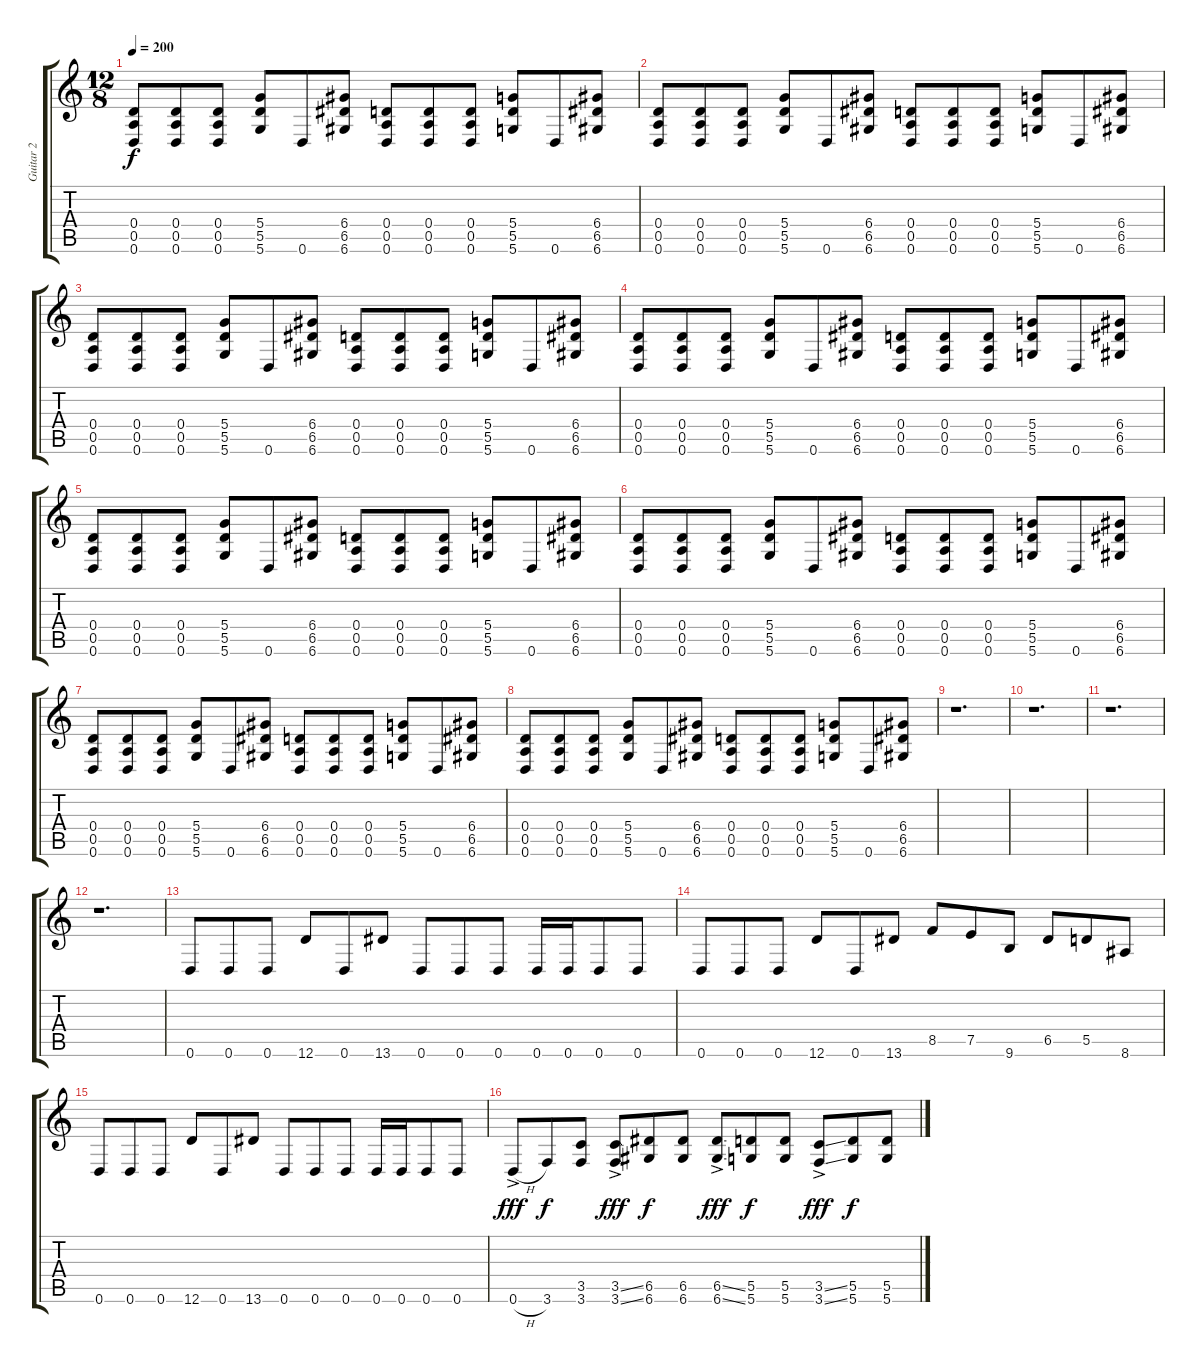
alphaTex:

\track ("Guitar 2" "Guitar 2") {instrument distortionguitar}
\staff {score tabs}
\tuning (E4 B3 G3 D3 A2 D2) {hide}
\ts (12 8)
\tempo 200
\clef g2
\ks c
(0.4 0.5 0.6).8{dy f} (0.4 0.5 0.6).8 (0.4 0.5 0.6).8 (5.4 5.5 5.6).8 0.6.8 (6.4 6.5 6.6).8 (0.4 0.5 0.6).8 (0.4 0.5 0.6).8 (0.4 0.5 0.6).8 (5.4 5.5 5.6).8 0.6.8 (6.4 6.5 6.6).8 |
(0.4 0.5 0.6).8 (0.4 0.5 0.6).8 (0.4 0.5 0.6).8 (5.4 5.5 5.6).8 0.6.8 (6.4 6.5 6.6).8 (0.4 0.5 0.6).8 (0.4 0.5 0.6).8 (0.4 0.5 0.6).8 (5.4 5.5 5.6).8 0.6.8 (6.4 6.5 6.6).8 |
(0.4 0.5 0.6).8 (0.4 0.5 0.6).8 (0.4 0.5 0.6).8 (5.4 5.5 5.6).8 0.6.8 (6.4 6.5 6.6).8 (0.4 0.5 0.6).8 (0.4 0.5 0.6).8 (0.4 0.5 0.6).8 (5.4 5.5 5.6).8 0.6.8 (6.4 6.5 6.6).8 |
(0.4 0.5 0.6).8 (0.4 0.5 0.6).8 (0.4 0.5 0.6).8 (5.4 5.5 5.6).8 0.6.8 (6.4 6.5 6.6).8 (0.4 0.5 0.6).8 (0.4 0.5 0.6).8 (0.4 0.5 0.6).8 (5.4 5.5 5.6).8 0.6.8 (6.4 6.5 6.6).8 |
(0.4 0.5 0.6).8 (0.4 0.5 0.6).8 (0.4 0.5 0.6).8 (5.4 5.5 5.6).8 0.6.8 (6.4 6.5 6.6).8 (0.4 0.5 0.6).8 (0.4 0.5 0.6).8 (0.4 0.5 0.6).8 (5.4 5.5 5.6).8 0.6.8 (6.4 6.5 6.6).8 |
(0.4 0.5 0.6).8 (0.4 0.5 0.6).8 (0.4 0.5 0.6).8 (5.4 5.5 5.6).8 0.6.8 (6.4 6.5 6.6).8 (0.4 0.5 0.6).8 (0.4 0.5 0.6).8 (0.4 0.5 0.6).8 (5.4 5.5 5.6).8 0.6.8 (6.4 6.5 6.6).8 |
(0.4 0.5 0.6).8 (0.4 0.5 0.6).8 (0.4 0.5 0.6).8 (5.4 5.5 5.6).8 0.6.8 (6.4 6.5 6.6).8 (0.4 0.5 0.6).8 (0.4 0.5 0.6).8 (0.4 0.5 0.6).8 (5.4 5.5 5.6).8 0.6.8 (6.4 6.5 6.6).8 |
(0.4 0.5 0.6).8 (0.4 0.5 0.6).8 (0.4 0.5 0.6).8 (5.4 5.5 5.6).8 0.6.8 (6.4 6.5 6.6).8 (0.4 0.5 0.6).8 (0.4 0.5 0.6).8 (0.4 0.5 0.6).8 (5.4 5.5 5.6).8 0.6.8 (6.4 6.5 6.6).8 |
r.1{d} |
r.1{d} |
r.1{d} |
r.1{d} |
0.6.8 0.6.8 0.6.8 12.6.8 0.6.8 13.6.8 0.6.8 0.6.8 0.6.8 0.6.16 0.6.16 0.6.8 0.6.8 |
0.6.8 0.6.8 0.6.8 12.6.8 0.6.8 13.6.8 8.5.8 7.5.8 9.6.8 6.5.8 5.5.8 8.6.8 |
0.6.8 0.6.8 0.6.8 12.6.8 0.6.8 13.6.8 0.6.8 0.6.8 0.6.8 0.6.16 0.6.16 0.6.8 0.6.8 |
0.6{h ac}.8{dy fff} 3.6.8{dy f} (3.5 3.6).8 (3.5{ss ac} 3.6{ss ac}).8{dy fff} (6.5 6.6).8{dy f} (6.5 6.6).8 (6.5{ss ac} 6.6{ss ac}).8{dy fff} (5.5 5.6).8{dy f} (5.5 5.6).8 (3.5{ss ac} 3.6{ss ac}).8{dy fff} (5.5 5.6).8{dy f} (5.5 5.6).8
